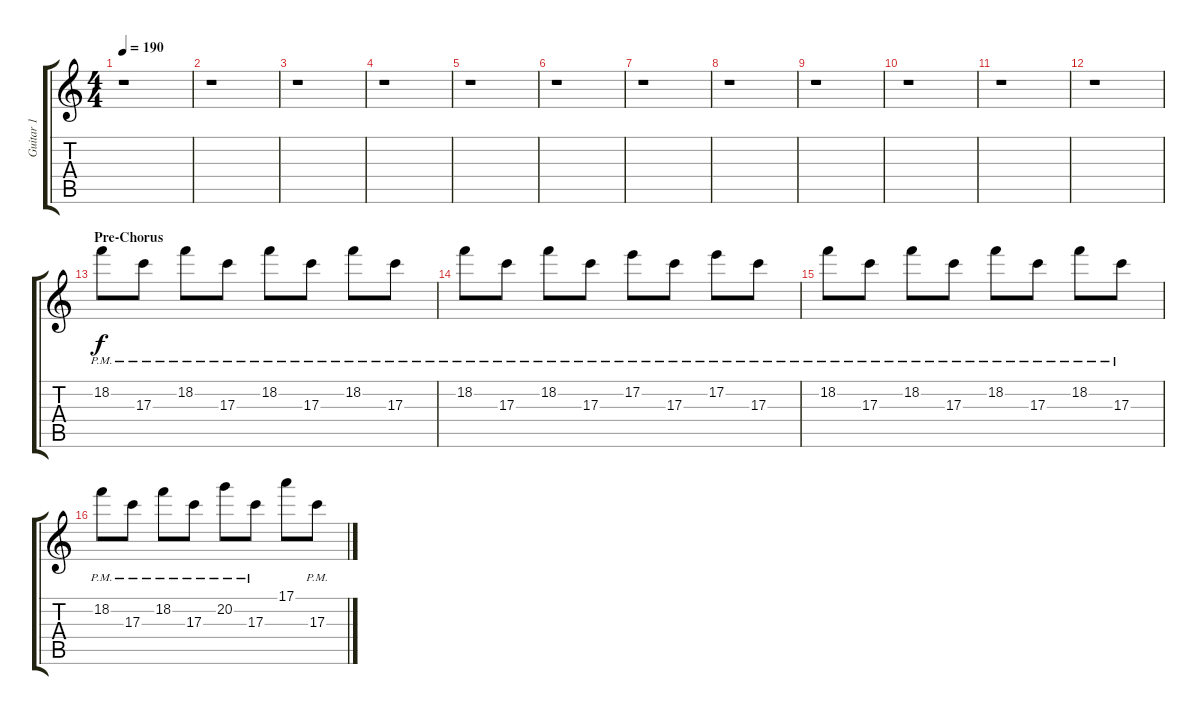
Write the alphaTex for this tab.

\track ("Guitar 1" "Guitar 1") {instrument overdrivenguitar}
\staff {score tabs}
\tuning (E4 B3 G3 D3 A2 E2) {hide}
\ts (4 4)
\tempo 190
\clef g2
\ks c
r.1{dy f} |
r.1 |
r.1 |
r.1 |
r.1 |
r.1 |
r.1 |
r.1 |
r.1 |
r.1 |
r.1 |
r.1 |
\section ("" "Pre-Chorus")
18.2{pm}.8 17.3{pm}.8 18.2{pm}.8 17.3{pm}.8 18.2{pm}.8 17.3{pm}.8 18.2{pm}.8 17.3{pm}.8 |
18.2{pm}.8 17.3{pm}.8 18.2{pm}.8 17.3{pm}.8 17.2{pm}.8 17.3{pm}.8 17.2{pm}.8 17.3{pm}.8 |
18.2{pm}.8 17.3{pm}.8 18.2{pm}.8 17.3{pm}.8 18.2{pm}.8 17.3{pm}.8 18.2{pm}.8 17.3{pm}.8 |
18.2{pm}.8 17.3{pm}.8 18.2{pm}.8 17.3{pm}.8 20.2{pm}.8 17.3{pm}.8 17.1.8 17.3{pm}.8
